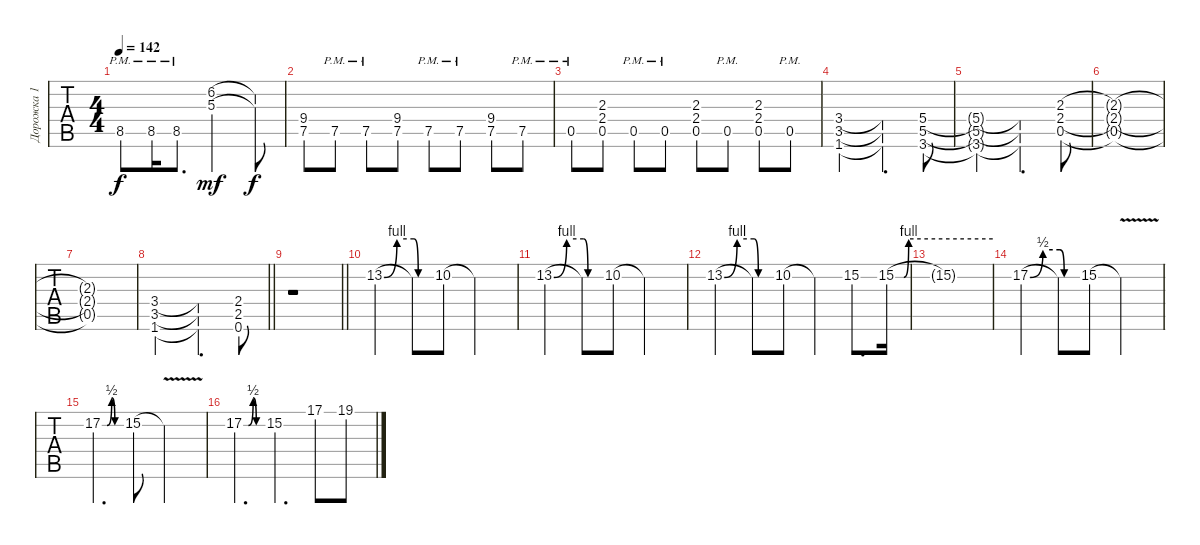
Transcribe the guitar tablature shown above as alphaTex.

\track ("Дорожка 1" "Дорожка 1") {instrument electricguitarclean}
\staff {tabs}
\tuning (Eb4 Bb3 Gb3 Db3 Ab2 Eb2) {hide}
\ts (4 4)
\tempo 142
\clef g2
\ks c
8.5{pm}.8{dy f} 8.5{pm}.16 8.5{pm}.8{d} (6.2 5.3).2{dy mf} (6.2{t} 5.3{t}).8{dy f} |
(9.4 7.5).8 7.5{pm}.8 7.5{pm}.8 (9.4 7.5).8 7.5{pm}.8 7.5{pm}.8 (9.4 7.5).8 7.5{pm}.8 |
0.5{pm}.8{volume 8} (2.3 2.4 0.5).8 0.5{pm}.8 0.5{pm}.8 (2.3 2.4 0.5).8 0.5{pm}.8 (2.3 2.4 0.5).8 0.5{pm}.8 |
(3.4 3.5 1.6).2{volume 10} (3.4{t} 3.5{t} 1.6{t}).4{d} (5.4 5.5 3.6).8 |
(5.4{t} 5.5{t} 3.6{t}).2 (5.4{t} 5.5{t} 3.6{t}).4{d} (2.3 2.4 0.5).8 |
(2.3{t} 2.4{t} 0.5{t}).1 |
(2.3{t} 2.4{t} 0.5{t}).1 |
\barLineRight lightlight
(3.4 3.5 1.6).2{volume 7} (3.4{t} 3.5{t} 1.6{t}).4{d} (2.4{st} 2.5{st} 0.6{st}).8 |
\barLineRight lightlight
r.1 |
13.2{be (custom 0 0 15 4 35 4 40 0 60 0)}.4{volume 8 balance 12 instrument electricguitarclean} 13.2{t}.8 10.2.8 10.2{t}.2 |
13.2{be (custom 0 0 15 4 35 4 40 0 60 0)}.4 13.2{t}.8 10.2.8 10.2{t}.2 |
13.2{be (custom 0 0 15 4 35 4 40 0 60 0)}.4 13.2{t}.8 10.2.8 10.2{t}.4 15.2.8{d} 15.2{be (custom 0 0 5 0 8 4 60 4)}.16 |
15.2{t}.1 |
17.2{be (custom 0 0 15 2 35 2 40 0 60 0)}.4 17.2{t}.8 15.2.8 15.2{v t}.2 |
17.2{be (custom 0 0 15 0 30 2 40 0 60 0)}.4{d} 15.2.8 15.2{v t}.2 |
17.2{be (custom 0 0 15 0 30 2 40 0 60 0)}.4{d} 15.2.4{d} 17.1.8 19.1.8
